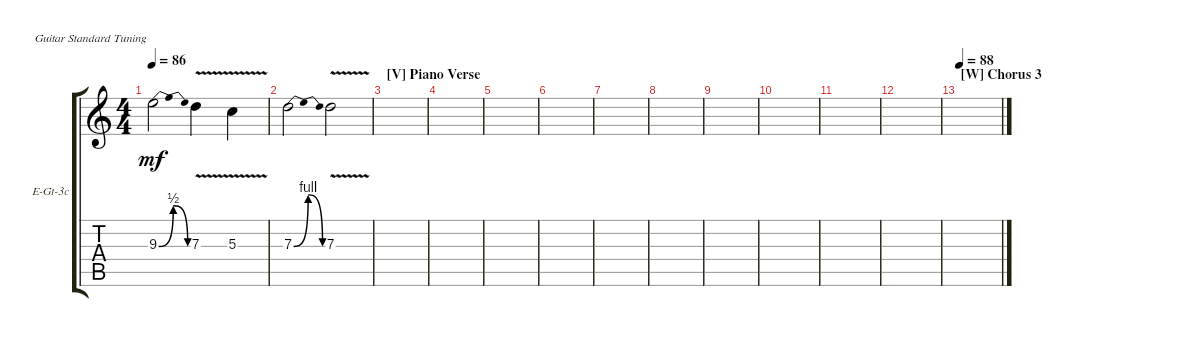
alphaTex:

\defaultSystemsLayout 4
\bracketExtendMode groupsimilarinstruments
\firstSystemTrackNameOrientation horizontal
\otherSystemsTrackNameOrientation horizontal
\track ("Electric Guitar 3c" "E-Gt-3c") {instrument distortionguitar}
\staff {score tabs}
\tuning (E4 B3 G3 D3 A2 E2)
\ts (4 4)
\tempo 86
\clef g2
\ks c
9.3{be (bendrelease 0 0 10.2 2 34.199999999999996 2 59.4 0)}.2{dy mf} 7.3{v}.4 5.3{v}.4 |
7.3{be (bendrelease 0 0 10.2 4 34.199999999999996 4 60 0)}.2 7.3{v}.2 |
\section ("V" "Piano Verse")
|
|
|
|
|
|
|
|
|
|
\section ("W" "Chorus 3")
\tempo 88
